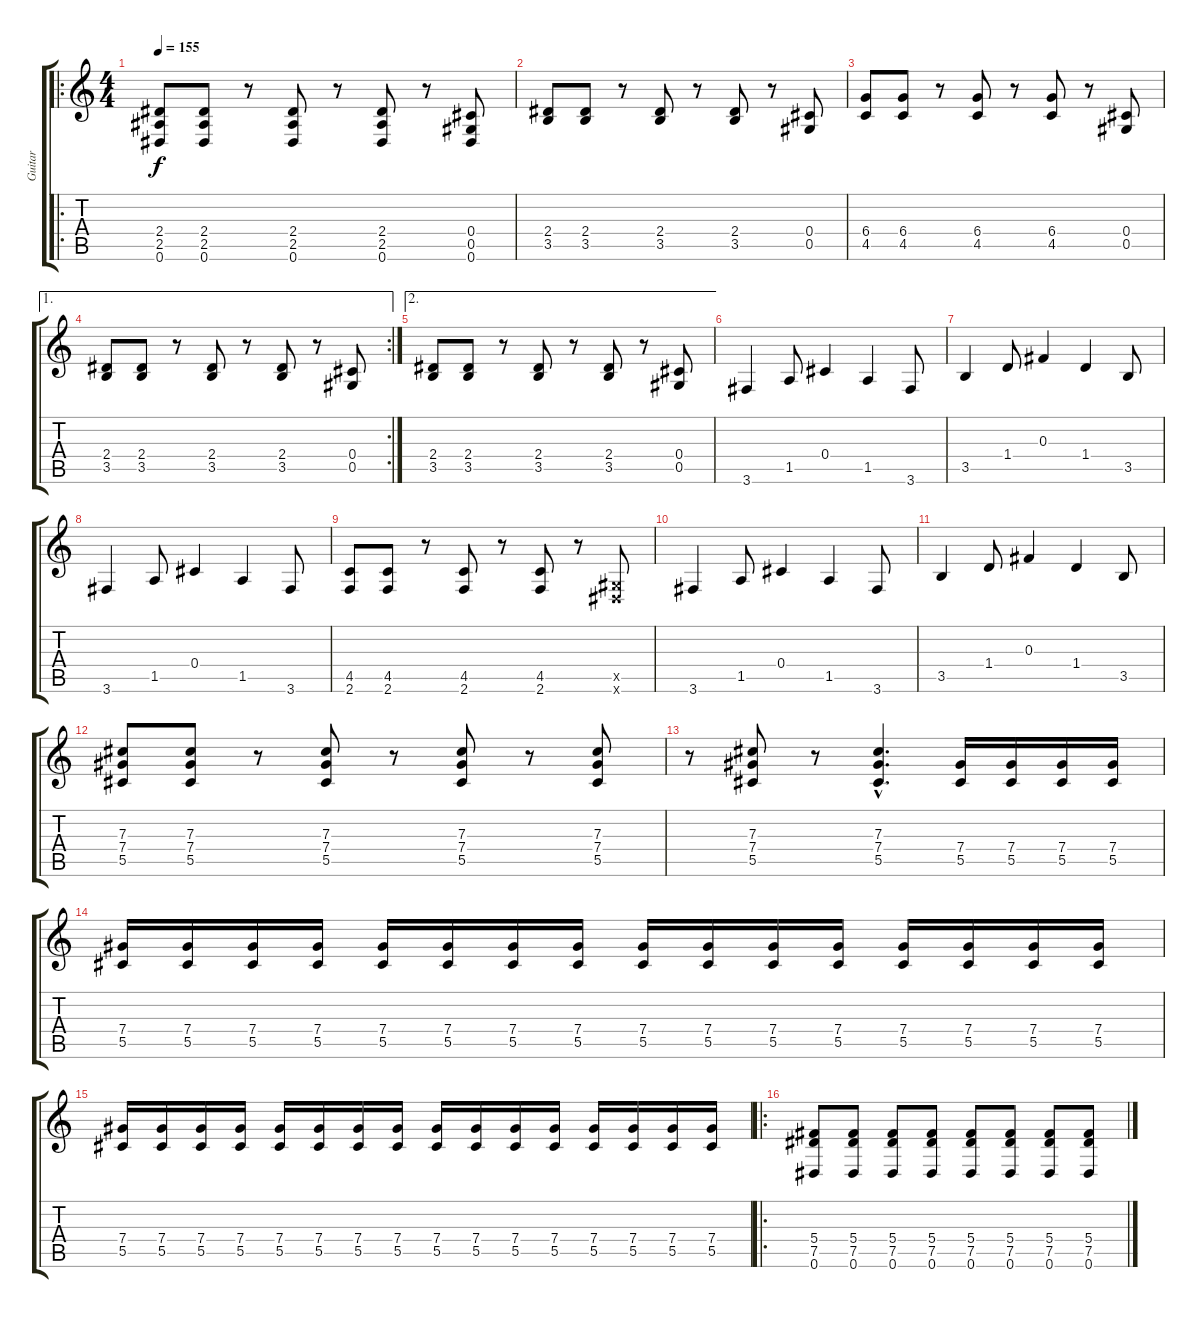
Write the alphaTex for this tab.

\track ("Guitar" "Guitar") {instrument overdrivenguitar}
\staff {score tabs}
\tuning (Eb4 Bb3 Gb3 Db3 Ab2 Eb2) {hide}
\ro
\ts (4 4)
\tempo 155
\clef g2
\ks c
(2.4 2.5 0.6).8{dy f} (2.4 2.5 0.6).8 r.8 (2.4 2.5 0.6).8 r.8 (2.4 2.5 0.6).8 r.8 (0.4 0.5 0.6).8 |
(2.4 3.5).8 (2.4 3.5).8 r.8 (2.4 3.5).8 r.8 (2.4 3.5).8 r.8 (0.4 0.5).8 |
(6.4 4.5).8 (6.4 4.5).8 r.8 (6.4 4.5).8 r.8 (6.4 4.5).8 r.8 (0.4 0.5).8 |
\ae 1
\rc 2
(2.4 3.5).8 (2.4 3.5).8 r.8 (2.4 3.5).8 r.8 (2.4 3.5).8 r.8 (0.4 0.5).8 |
\ae 2
(2.4 3.5).8 (2.4 3.5).8 r.8 (2.4 3.5).8 r.8 (2.4 3.5).8 r.8 (0.4 0.5).8 |
3.6.4 1.5.8 0.4.4 1.5.4 3.6.8 |
3.5.4 1.4.8 0.3.4 1.4.4 3.5.8 |
3.6.4 1.5.8 0.4.4 1.5.4 3.6.8 |
(4.5 2.6).8 (4.5 2.6).8 r.8 (4.5 2.6).8 r.8 (4.5 2.6).8 r.8 (0.5{x} 0.6{x}).8 |
3.6.4 1.5.8 0.4.4 1.5.4 3.6.8 |
3.5.4 1.4.8 0.3.4 1.4.4 3.5.8 |
(7.3 7.4 5.5).8 (7.3 7.4 5.5).8 r.8 (7.3 7.4 5.5).8 r.8 (7.3 7.4 5.5).8 r.8 (7.3 7.4 5.5).8 |
r.8 (7.3 7.4 5.5).8 r.8 (7.3{hac} 7.4{hac} 5.5{hac}).4{d} (7.4 5.5).16 (7.4 5.5).16 (7.4 5.5).16 (7.4 5.5).16 |
(7.4 5.5).16 (7.4 5.5).16 (7.4 5.5).16 (7.4 5.5).16 (7.4 5.5).16 (7.4 5.5).16 (7.4 5.5).16 (7.4 5.5).16 (7.4 5.5).16 (7.4 5.5).16 (7.4 5.5).16 (7.4 5.5).16 (7.4 5.5).16 (7.4 5.5).16 (7.4 5.5).16 (7.4 5.5).16 |
(7.4 5.5).16 (7.4 5.5).16 (7.4 5.5).16 (7.4 5.5).16 (7.4 5.5).16 (7.4 5.5).16 (7.4 5.5).16 (7.4 5.5).16 (7.4 5.5).16 (7.4 5.5).16 (7.4 5.5).16 (7.4 5.5).16 (7.4 5.5).16 (7.4 5.5).16 (7.4 5.5).16 (7.4 5.5).16 |
\ro
(5.4 7.5 0.6).8 (5.4 7.5 0.6).8 (5.4 7.5 0.6).8 (5.4 7.5 0.6).8 (5.4 7.5 0.6).8 (5.4 7.5 0.6).8 (5.4 7.5 0.6).8 (5.4 7.5 0.6).8
